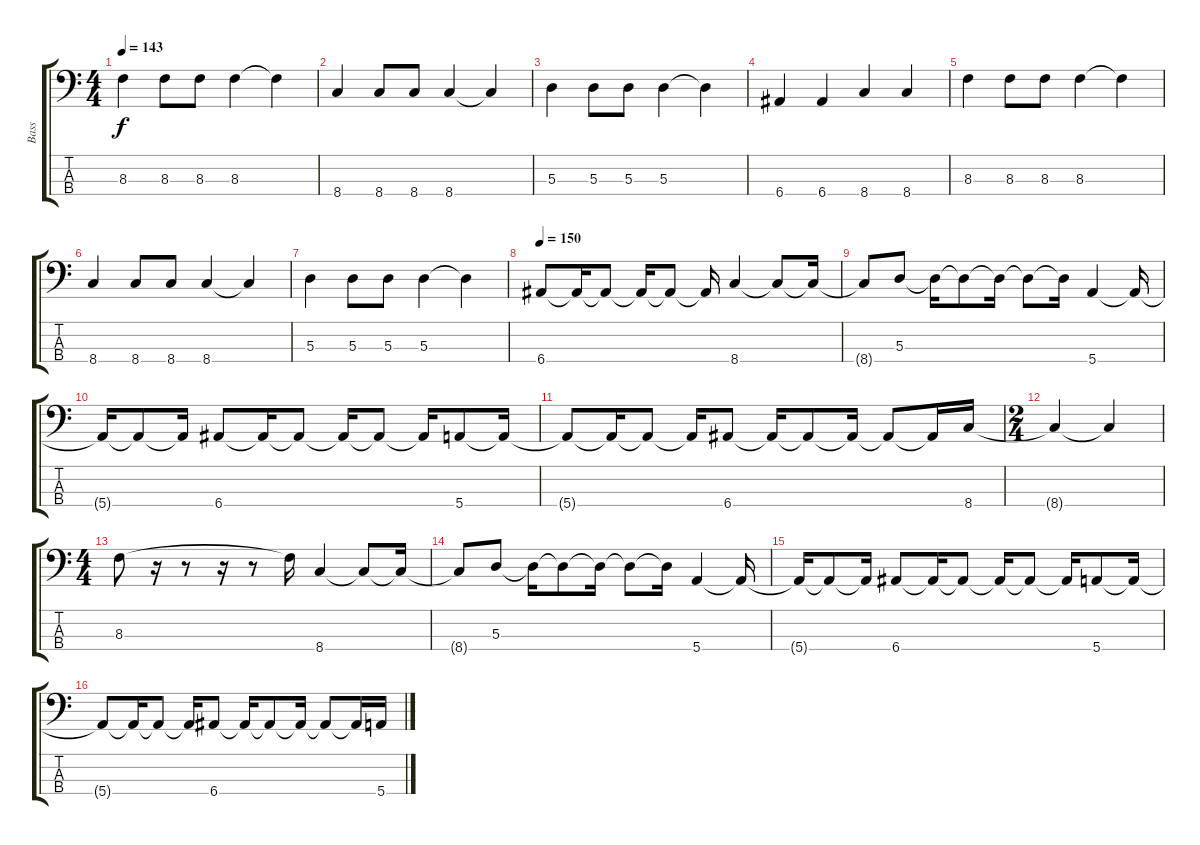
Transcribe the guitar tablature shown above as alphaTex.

\track ("Bass" "Bass") {instrument electricbassfinger}
\staff {score tabs}
\tuning (G2 D2 A1 E1) {hide}
\ts (4 4)
\tempo 143
\clef f4
\ks c
8.3.4{dy f} 8.3.8 8.3.8 8.3.4 8.3{t}.4 |
8.4.4 8.4.8 8.4.8 8.4.4 8.4{t}.4 |
5.3.4 5.3.8 5.3.8 5.3.4 5.3{t}.4 |
6.4.4 6.4.4 8.4.4 8.4.4 |
8.3.4 8.3.8 8.3.8 8.3.4 8.3{t}.4 |
8.4.4 8.4.8 8.4.8 8.4.4 8.4{t}.4 |
5.3.4 5.3.8 5.3.8 5.3.4 5.3{t}.4 |
\tempo 150
6.4.8 6.4{t}.16 6.4{t}.8 6.4{t}.16 6.4{t}.8 6.4{t}.16 8.4.4 8.4{t}.8 8.4{t}.16 |
8.4{t}.8 5.3.8 5.3{t}.16 5.3{t}.8 5.3{t}.16 5.3{t}.8 5.3{t}.16 5.4.4 5.4{t}.16 |
5.4{t}.16 5.4{t}.8 5.4{t}.16 6.4.8 6.4{t}.16 6.4{t}.8 6.4{t}.16 6.4{t}.8 6.4{t}.16 5.4.8 5.4{t}.16 |
5.4{t}.8 5.4{t}.16 5.4{t}.8 5.4{t}.16 6.4.8 6.4{t}.16 6.4{t}.8 6.4{t}.16 6.4{t}.8 6.4{t}.16 8.4.16 |
\ts (2 4)
8.4{t}.4 8.4{t}.4 |
\ts (4 4)
8.3.8 r.16 r.8 r.16 r.8 8.3{t}.16 8.4.4 8.4{t}.8 8.4{t}.16 |
8.4{t}.8 5.3.8 5.3{t}.16 5.3{t}.8 5.3{t}.16 5.3{t}.8 5.3{t}.16 5.4.4 5.4{t}.16 |
5.4{t}.16 5.4{t}.8 5.4{t}.16 6.4.8 6.4{t}.16 6.4{t}.8 6.4{t}.16 6.4{t}.8 6.4{t}.16 5.4.8 5.4{t}.16 |
5.4{t}.8 5.4{t}.16 5.4{t}.8 5.4{t}.16 6.4.8 6.4{t}.16 6.4{t}.8 6.4{t}.16 6.4{t}.8 6.4{t}.16 5.4.16
